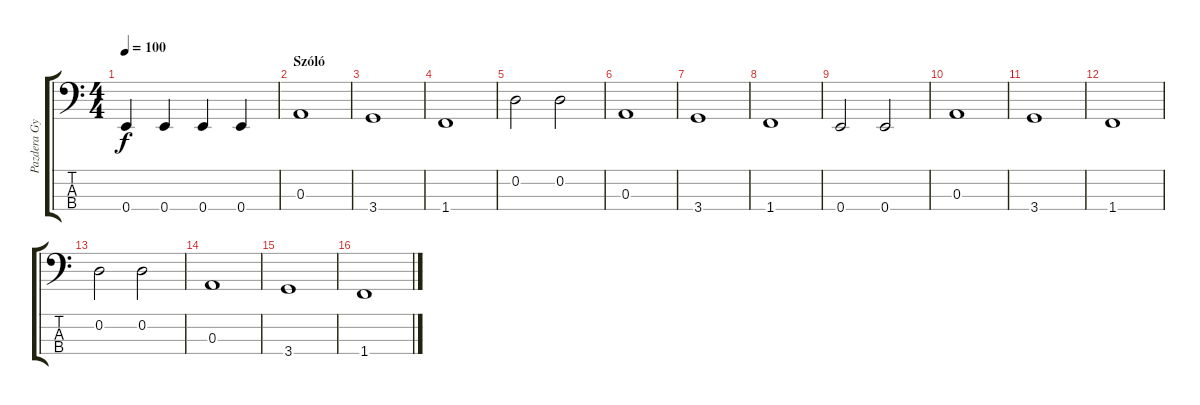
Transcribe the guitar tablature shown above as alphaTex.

\track ("Pazdera György" "Pazdera Gy") {instrument electricbassfinger}
\staff {score tabs}
\tuning (G2 D2 A1 E1) {hide}
\ts (4 4)
\tempo 100
\clef f4
\ks c
0.4.4{dy f} 0.4.4 0.4.4 0.4.4 |
\section ("" "Szóló")
0.3.1 |
3.4.1 |
1.4.1 |
0.2.2 0.2.2 |
0.3.1 |
3.4.1 |
1.4.1 |
0.4.2 0.4.2 |
0.3.1 |
3.4.1 |
1.4.1 |
0.2.2 0.2.2 |
0.3.1 |
3.4.1 |
1.4.1
